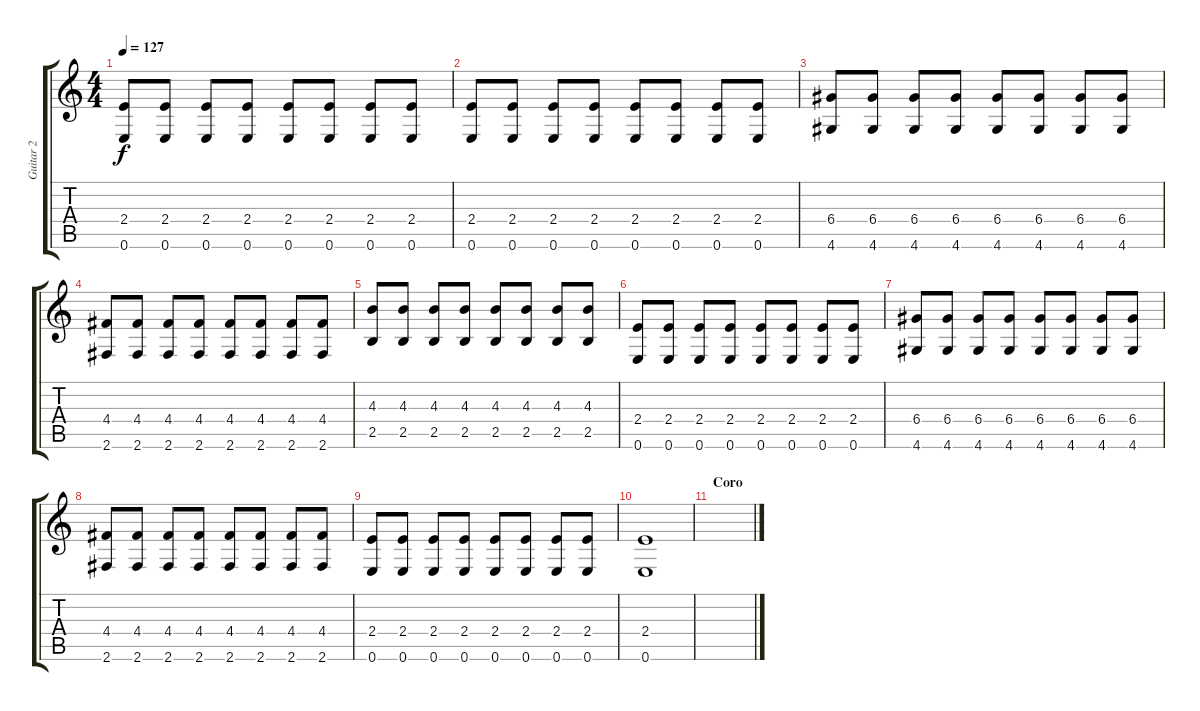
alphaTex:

\track ("Guitar 2" "Guitar 2") {instrument distortionguitar}
\staff {score tabs}
\tuning (E4 B3 G3 D3 A2 E2) {hide}
\ts (4 4)
\tempo 127
\clef g2
\ks c
(2.4 0.6).8{dy f} (2.4 0.6).8 (2.4 0.6).8 (2.4 0.6).8 (2.4 0.6).8 (2.4 0.6).8 (2.4 0.6).8 (2.4 0.6).8 |
(2.4 0.6).8 (2.4 0.6).8 (2.4 0.6).8 (2.4 0.6).8 (2.4 0.6).8 (2.4 0.6).8 (2.4 0.6).8 (2.4 0.6).8 |
(6.4 4.6).8 (6.4 4.6).8 (6.4 4.6).8 (6.4 4.6).8 (6.4 4.6).8 (6.4 4.6).8 (6.4 4.6).8 (6.4 4.6).8 |
(4.4 2.6).8 (4.4 2.6).8 (4.4 2.6).8 (4.4 2.6).8 (4.4 2.6).8 (4.4 2.6).8 (4.4 2.6).8 (4.4 2.6).8 |
(4.3 2.5).8 (4.3 2.5).8 (4.3 2.5).8 (4.3 2.5).8 (4.3 2.5).8 (4.3 2.5).8 (4.3 2.5).8 (4.3 2.5).8 |
(2.4 0.6).8 (2.4 0.6).8 (2.4 0.6).8 (2.4 0.6).8 (2.4 0.6).8 (2.4 0.6).8 (2.4 0.6).8 (2.4 0.6).8 |
(6.4 4.6).8 (6.4 4.6).8 (6.4 4.6).8 (6.4 4.6).8 (6.4 4.6).8 (6.4 4.6).8 (6.4 4.6).8 (6.4 4.6).8 |
(4.4 2.6).8 (4.4 2.6).8 (4.4 2.6).8 (4.4 2.6).8 (4.4 2.6).8 (4.4 2.6).8 (4.4 2.6).8 (4.4 2.6).8 |
(2.4 0.6).8 (2.4 0.6).8 (2.4 0.6).8 (2.4 0.6).8 (2.4 0.6).8 (2.4 0.6).8 (2.4 0.6).8 (2.4 0.6).8 |
(2.4 0.6).1 |
\section ("" "Coro")
